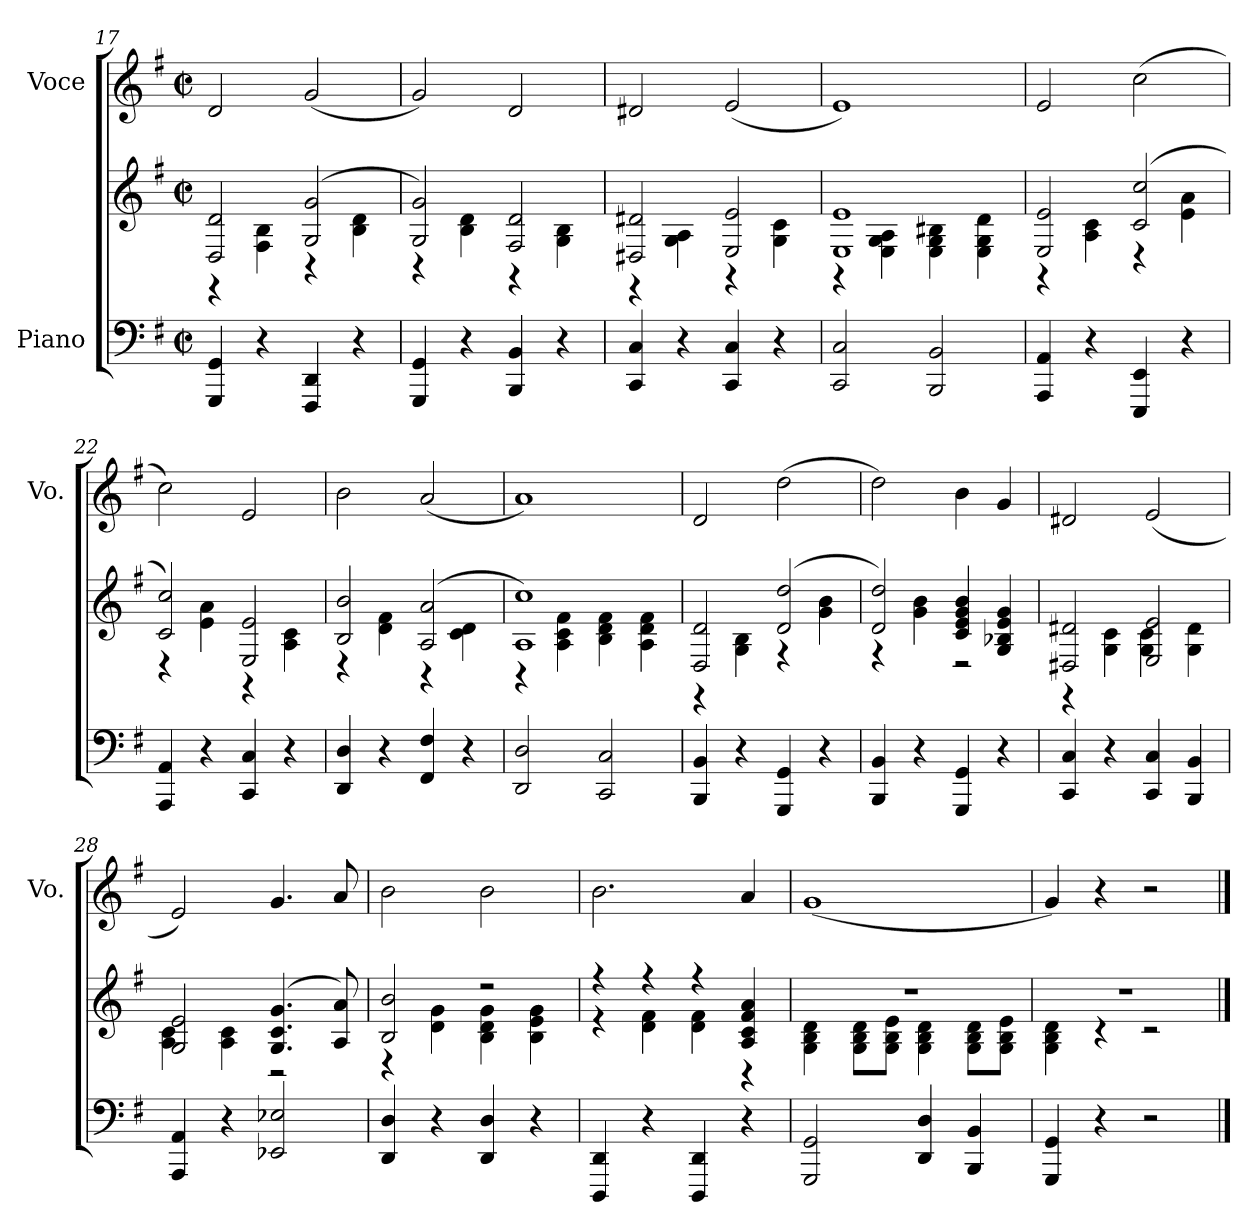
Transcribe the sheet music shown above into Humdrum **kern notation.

**kern	**kern	**kern
*part2	*part2	*part1
*staff3	*staff2	*staff1
*I"Piano	*	*I"Voce
*	*	*I'Vo.
!!LO:LB:g=z
*clefF4	*clefG2	*clefG2
*k[f#]	*k[f#]	*k[f#]
*M2/2	*M2/2	*M2/2
*met(c|)	*met(c|)	*met(c|)
=17	=17	=17
*	*^	*
4GGG/ 4GG/	2D/ 2d/	4r	2d/
4r	.	4F#\ 4B\	.
4FFF#/ 4DD/	(>2G/ 2g/	4r	(<2g/
4r	.	4B\ 4d\	.
=18	=18	=18	=18
4GGG/ 4GG/	2G/ 2g/)	4r	2g/)
4r	.	4B\ 4d\	.
4BBB/ 4BB/	2F#/ 2d/	4r	2d/
4r	.	4G\ 4B\	.
=19	=19	=19	=19
4CC/ 4C/	2D#X/ 2d#X/	4r	2d#X/
4r	.	4G\ 4A\	.
4CC/ 4C/	2E/ 2e/	4r	(<2e/
4r	.	4G\ 4c\	.
=20	=20	=20	=20
2CC/ 2C/	1E 1e	4r	1e)
.	.	4E\ 4G\ 4A\	.
2BBB/ 2BB/	.	4E\ 4G\ 4B#X\	.
.	.	4E\ 4G\ 4d\	.
!!LO:LB:g=z
=21	=21	=21	=21
4AAA/ 4AA/	2E/ 2e/	4r	2e/
4r	.	4A\ 4c\	.
4EEE/ 4EE/	(>2c/ 2cc/	4r	(>2cc\
4r	.	4e\ 4a\	.
=22	=22	=22	=22
4AAA/ 4AA/	2c/ 2cc/)	4r	2cc\)
4r	.	4e\ 4a\	.
4CC/ 4C/	2E/ 2e/	4r	2e/
4r	.	4A\ 4c\	.
=23	=23	=23	=23
4DD/ 4D/	2B/ 2b/	4r	2b\
4r	.	4d\ 4f#\	.
4FF#/ 4F#/	(>2A/ 2a/	4r	(<2a/
4r	.	4c\ 4d\	.
=24	=24	=24	=24
2DD/ 2D/	1A 1cc)	4r	1a)
.	.	4A\ 4c\ 4f#\	.
2CC/ 2C/	.	4B\ 4d\ 4f#\	.
.	.	4A\ 4d\ 4f#\	.
!!LO:LB:g=z
=25	=25	=25	=25
4BBB/ 4BB/	2D/ 2d/	4r	2d/
4r	.	4G\ 4B\	.
4GGG/ 4GG/	(>2d/ 2dd/	4r	(>2dd\
4r	.	4g\ 4b\	.
=26	=26	=26	=26
4BBB/ 4BB/	2d/ 2dd/)	4r	2dd\)
4r	.	4g\ 4b\	.
4GGG/ 4GG/	4c/ 4e/ 4g/ 4b/	2r	4b\
4r	4G/ 4B-X/ 4e/ 4g/	.	4g/
=27	=27	=27	=27
4CC/ 4C/	2D#X/ 2d#X/	4r	2d#X/
4r	.	4G\ 4c\	.
4CC/ 4C/	2E/ 2e/	4G\ 4c\	(<2e/
4BBB/ 4BB/	.	4G\ 4d#\	.
=28	=28	=28	=28
4AAA/ 4AA/	2G/ 2e/	4A\ 4c\	2e/)
4r	.	4A\ 4c\	.
2EE-X/ 2E-X/	(>4.G/ 4.c/ 4.g/	2r	4.g/
.	8A/ 8a/)	.	8a/
!!LO:PB:g=z
=29	=29	=29	=29
4DD/ 4D/	2B/ 2b/	4r	2b\
4r	.	4d\ 4g\	.
4DD/ 4D/	2r	4B\ 4d\ 4g\	2b\
4r	.	4B\ 4e\ 4g\	.
=30	=30	=30	=30
4DDD/ 4DD/	4r	4r	2.b\
4r	4r	4d\ 4f#\	.
4DDD/ 4DD/	4r	4d\ 4f#\	.
4r	4A/ 4c/ 4f#/ 4a/	4r	4a/
=31	=31	=31	=31
2GGG/ 2GG/	1r	4G\ 4B\ 4d\	(<1g
.	.	8G\ 8B\ 8d\L	.
.	.	8G\ 8B\ 8e\J	.
4DD/ 4D/	.	4G\ 4B\ 4d\	.
4BBB/ 4BB/	.	8G\ 8B\ 8d\L	.
.	.	8G\ 8B\ 8e\J	.
=32	=32	=32	=32
4GGG/ 4GG/	1r	4G\ 4B\ 4d\	4g/)
4r	.	4r	4r
2r	.	2r	2r
*	*v	*v	*
==	==	==
*-	*-	*-
